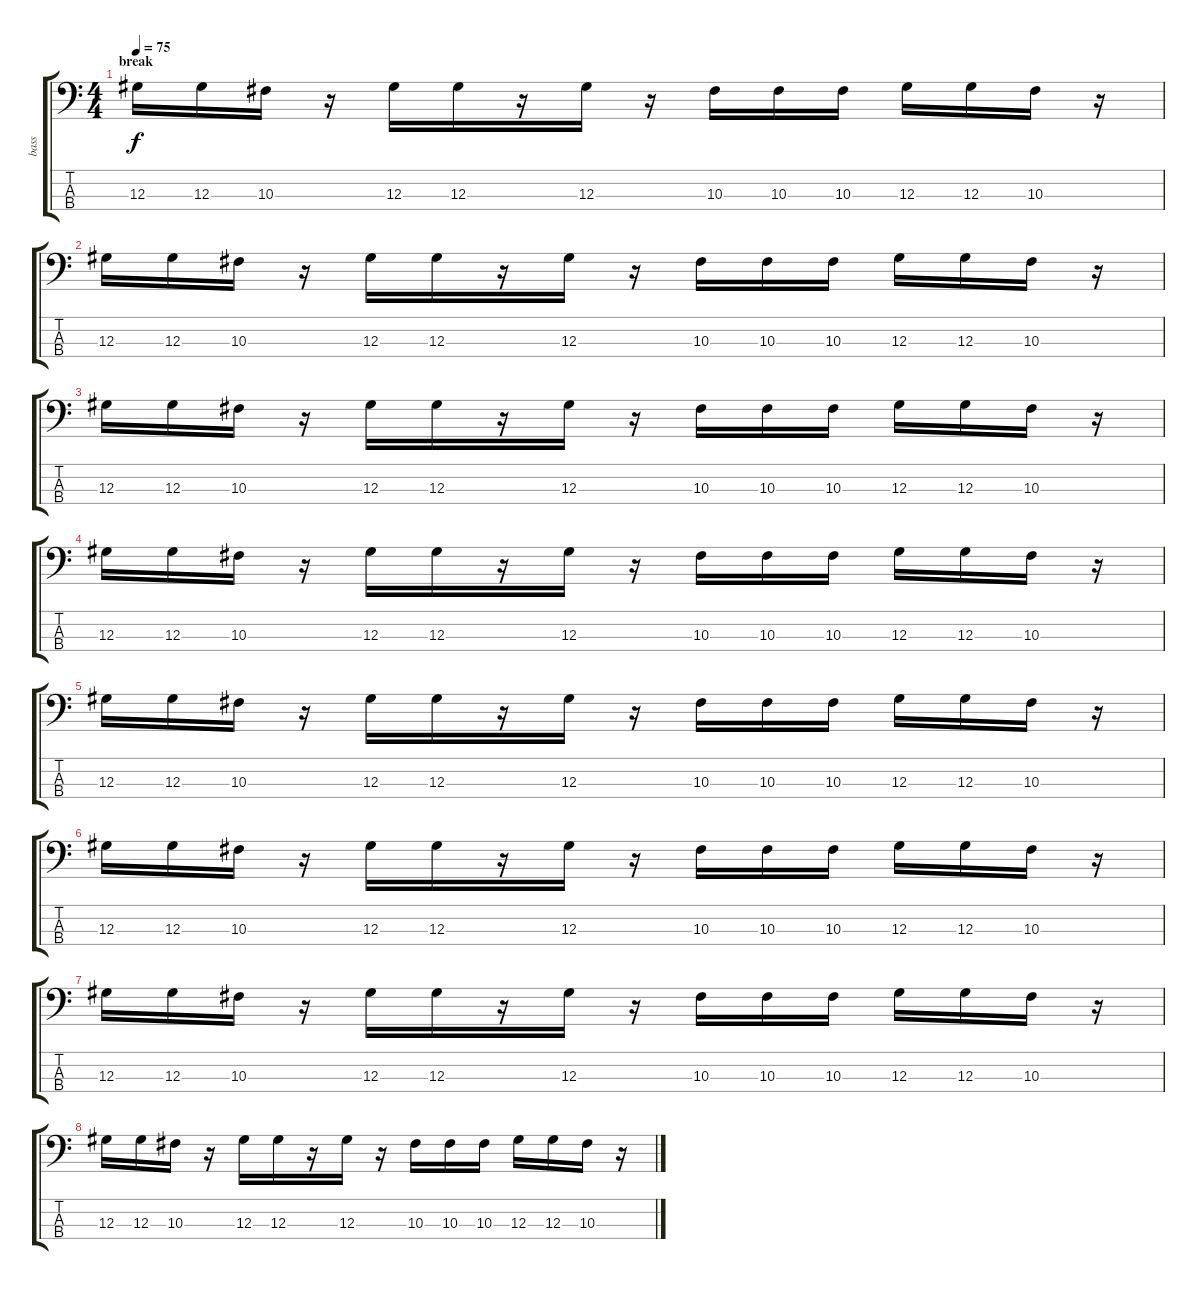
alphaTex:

\track ("bass " "bass ") {instrument electricbassfinger}
\staff {score tabs}
\tuning (Gb2 Db2 Ab1 Eb1) {hide}
\ts (4 4)
\section ("" "break")
\tempo 75
\clef f4
\ks c
12.3.16{dy f volume 7} 12.3.16 10.3.16 r.16 12.3.16 12.3.16 r.16 12.3.16 r.16 10.3.16 10.3.16 10.3.16 12.3.16 12.3.16 10.3.16 r.16 |
12.3.16 12.3.16 10.3.16 r.16 12.3.16 12.3.16 r.16 12.3.16 r.16 10.3.16 10.3.16 10.3.16 12.3.16 12.3.16 10.3.16 r.16 |
12.3.16 12.3.16 10.3.16 r.16 12.3.16 12.3.16 r.16 12.3.16 r.16 10.3.16 10.3.16 10.3.16 12.3.16 12.3.16 10.3.16 r.16 |
12.3.16 12.3.16 10.3.16 r.16 12.3.16 12.3.16 r.16 12.3.16 r.16 10.3.16 10.3.16 10.3.16 12.3.16 12.3.16 10.3.16 r.16 |
12.3.16 12.3.16 10.3.16 r.16 12.3.16 12.3.16 r.16 12.3.16 r.16 10.3.16 10.3.16 10.3.16 12.3.16 12.3.16 10.3.16 r.16 |
12.3.16 12.3.16 10.3.16 r.16 12.3.16 12.3.16 r.16 12.3.16 r.16 10.3.16 10.3.16 10.3.16 12.3.16 12.3.16 10.3.16 r.16 |
12.3.16 12.3.16 10.3.16 r.16 12.3.16 12.3.16 r.16 12.3.16 r.16 10.3.16 10.3.16 10.3.16 12.3.16 12.3.16 10.3.16 r.16 |
12.3.16 12.3.16 10.3.16 r.16 12.3.16 12.3.16 r.16 12.3.16 r.16 10.3.16 10.3.16 10.3.16 12.3.16 12.3.16 10.3.16 r.16
